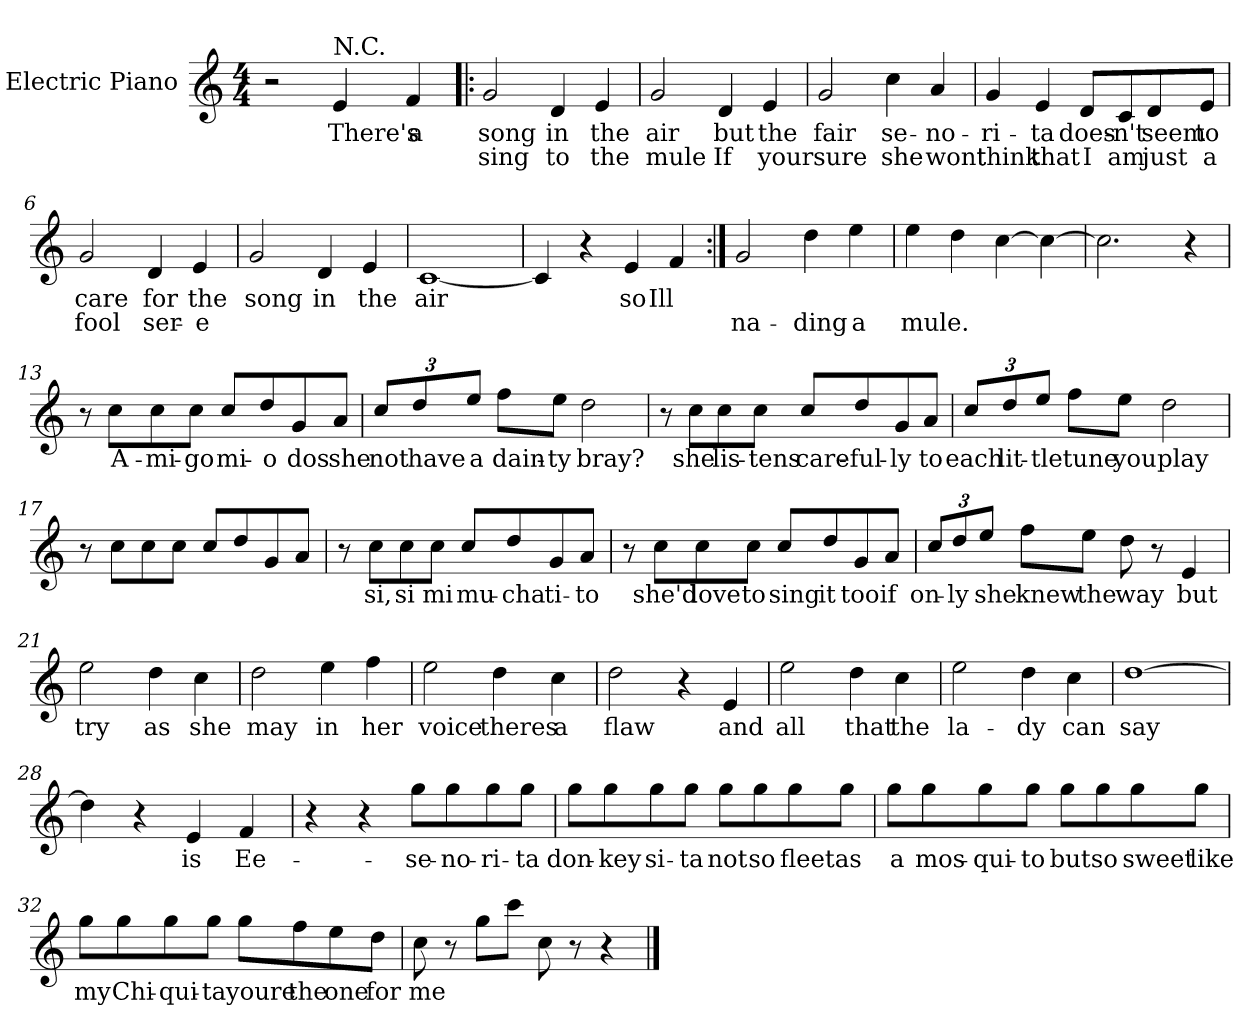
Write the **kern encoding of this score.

**kern	**text	**text
*part1	*part1	*part1
*staff1	*staff1	*staff1
*I"Electric Piano	*	*
*I'E.Pno	*	*
*clefG2	*	*
*k[]	*	*
*C:	*	*
*M4/4	*	*
=1	=1	=1
2r	.	.
!LO:TX:a:t=N.C.	!	!
4e/	There's	.
4f/	a	.
=2!|:	=2!|:	=2!|:
2g/	song	sing
4d/	in	to
4e/	the	the
=3	=3	=3
2g/	air	mule
4d/	but	If
4e/	the	your
=4	=4	=4
2g/	fair	sure
4cc\	se-	she
4a/	-no-	wont
=5	=5	=5
4g/	-ri-	think
4e/	ta	that
8d/L	does-	I
8c/	n't	am
8d/	seem	just
8e/J	to	a
!!LO:LB:g=z
=6	=6	=6
2g/	care	fool
4d/	for	ser-
4e/	the	-e
=7	=7	=7
2g/	song	.
4d/	in	.
4e/	the	.
=8	=8	=8
[1c	air	.
=9	=9	=9
4c/]	.	.
4r	.	.
4e/	so	.
4f/	Ill	.
!!LO:LB:g=z
=10:|!	=10:|!	=10:|!
2g/	.	na-
4dd\	.	-ding
4ee\	.	a
=11	=11	=11
4ee\	.	mule.
4dd\	.	.
[4cc\	.	.
4cc\_	.	.
=12	=12	=12
2.cc\]	.	.
4r	.	.
=13	=13	=13
8r	.	.
8cc\L	A-	.
8cc\	-mi-	.
8cc\J	-go	.
8cc/L	mi-	.
8dd/	-o	.
8g/	dos	.
8a/J	she	.
!!LO:LB:g=z
=14	=14	=14
*Xbrackettup	*	*
12cc/L	not	.
12dd/	have	.
12ee/J	a	.
8ff\L	dain-	.
8ee\J	-ty	.
2dd\	bray?	.
=15	=15	=15
8r	.	.
8cc\L	she	.
8cc\	lis-	.
8cc\J	-tens	.
8cc/L	care-	.
8dd/	-ful-	.
8g/	-ly	.
8a/J	to	.
=16	=16	=16
12cc/L	each	.
12dd/	lit-	.
12ee/J	-tle	.
8ff\L	tune	.
8ee\J	you	.
2dd\	play	.
=17	=17	=17
8r	.	.
8cc\L	.	.
8cc\	.	.
8cc\J	.	.
8cc/L	.	.
8dd/	.	.
8g/	.	.
8a/J	.	.
!!LO:LB:g=z
=18	=18	=18
8r	.	.
8cc\L	si,	.
8cc\	si	.
8cc\J	mi	.
8cc/L	mu-	.
8dd/	-cha	.
8g/	ti-	.
8a/J	-to	.
=19	=19	=19
8r	.	.
8cc\L	she'd	.
8cc\	love	.
8cc\J	to	.
8cc/L	sing	.
8dd/	it	.
8g/	too	.
8a/J	if	.
=20	=20	=20
12cc/L	on-	.
12dd/	-ly	.
12ee/J	she	.
8ff\L	knew	.
8ee\J	the	.
8dd\	way	.
8r	.	.
4e/	but	.
=21	=21	=21
2ee\	try	.
4dd\	as	.
4cc\	she	.
!!LO:LB:g=z
=22	=22	=22
2dd\	may	.
4ee\	in	.
4ff\	her	.
=23	=23	=23
2ee\	voice	.
4dd\	theres	.
4cc\	a	.
=24	=24	=24
2dd\	flaw	.
4r	.	.
4e/	and	.
=25	=25	=25
2ee\	all	.
4dd\	that	.
4cc\	the	.
!!LO:LB:g=z
=26	=26	=26
2ee\	la-	.
4dd\	-dy	.
4cc\	can	.
=27	=27	=27
[1dd	say	.
=28	=28	=28
4dd\]	.	.
4r	.	.
4e/	is	.
4f/	Ee-	.
=29	=29	=29
4r	.	.
4r	.	.
8gg\L	-se-	.
8gg\	-no-	.
8gg\	-ri-	.
8gg\J	-ta	.
!!LO:LB:g=z
=30	=30	=30
8gg\L	don-	.
8gg\	-key	.
8gg\	si-	.
8gg\J	-ta	.
8gg\L	not	.
8gg\	so	.
8gg\	fleet	.
8gg\J	as	.
=31	=31	=31
8gg\L	a	.
8gg\	mos-	.
8gg\	-qui-	.
8gg\J	-to	.
8gg\L	but	.
8gg\	so	.
8gg\	sweet	.
8gg\J	like	.
=32	=32	=32
8gg\L	my	.
8gg\	Chi-	.
8gg\	-qui-	.
8gg\J	-ta	.
8gg\L	youre	.
8ff\	the	.
8ee\	one	.
8dd\J	for	.
=33	=33	=33
8cc\	me	.
8r	.	.
8gg\L	.	.
8ccc\J	.	.
8cc\	.	.
8r	.	.
4r	.	.
==	==	==
*-	*-	*-
